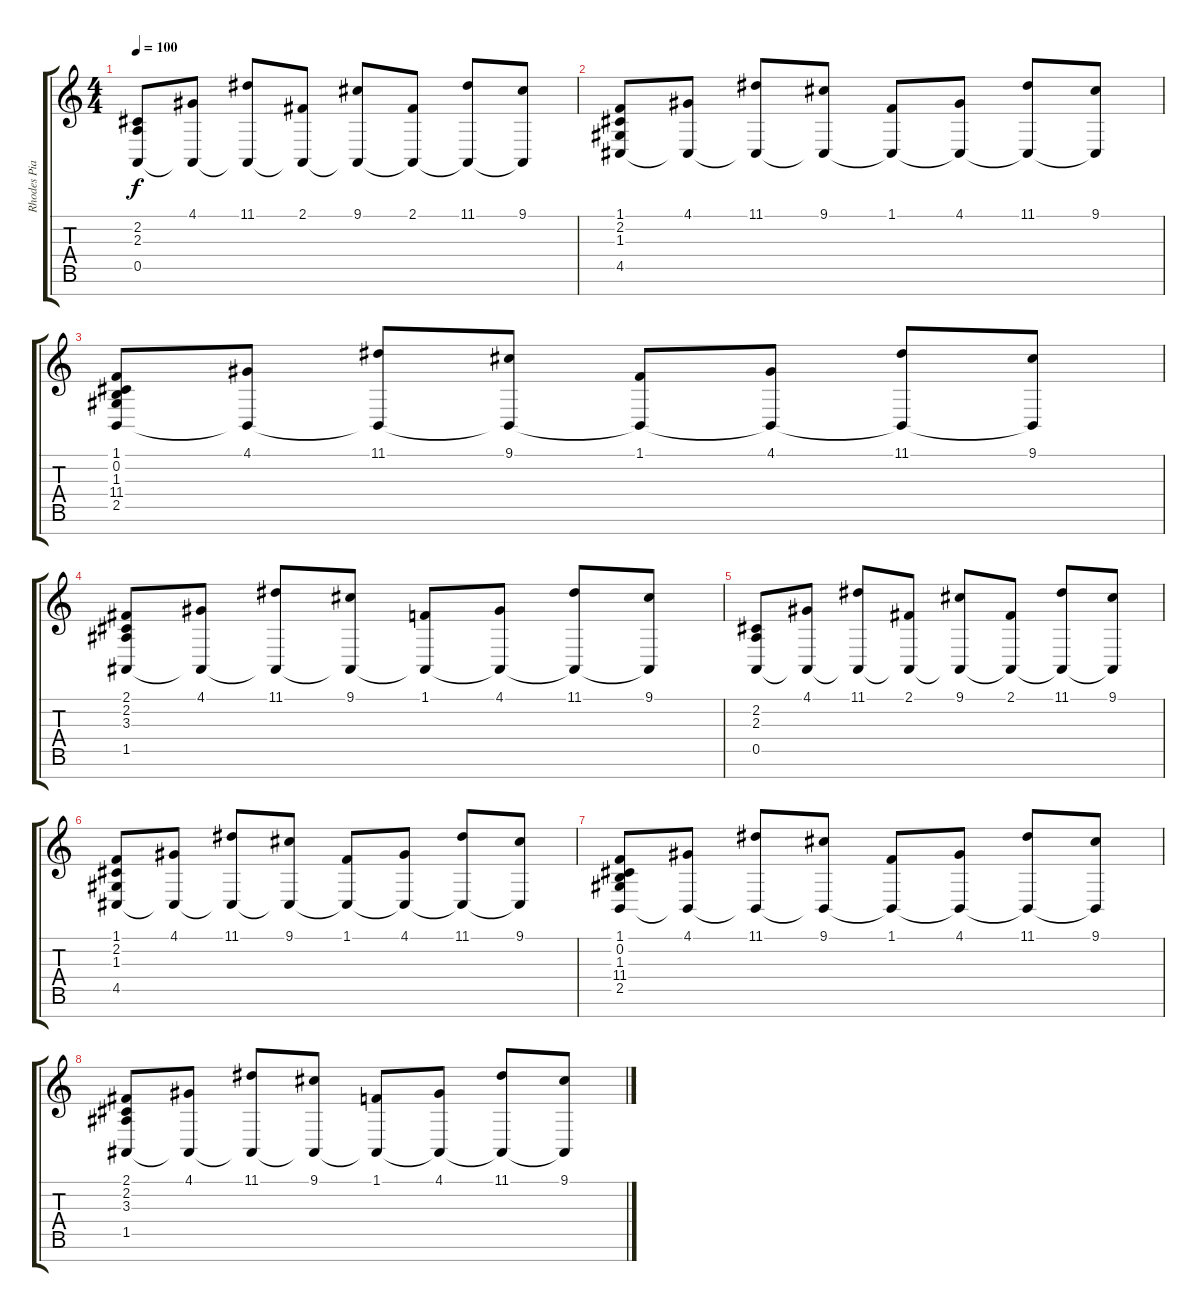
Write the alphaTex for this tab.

\track ("Rhodes Piano" "Rhodes Pia") {instrument electricpiano1}
\staff {score tabs}
\tuning (E4 B3 G3 D3 A2 E2 B1) {hide}
\ts (4 4)
\tempo 100
\clef g2
\ks c
(2.2 2.3 0.5).8{dy f} (4.1 0.5{t}).8 (11.1 0.5{t}).8 (2.1 0.5{t}).8 (9.1 0.5{t}).8 (2.1 0.5{t}).8 (11.1 0.5{t}).8 (9.1 0.5{t}).8 |
(1.1 2.2 1.3 4.5).8 (4.1 4.5{t}).8 (11.1 4.5{t}).8 (9.1 4.5{t}).8 (1.1 4.5{t}).8 (4.1 4.5{t}).8 (11.1 4.5{t}).8 (9.1 4.5{t}).8 |
(1.1 0.2 1.3 11.4 2.5).8 (4.1 2.5{t}).8 (11.1 2.5{t}).8 (9.1 2.5{t}).8 (1.1 2.5{t}).8 (4.1 2.5{t}).8 (11.1 2.5{t}).8 (9.1 2.5{t}).8 |
(2.1 2.2 3.3 1.5).8 (4.1 1.5{t}).8 (11.1 1.5{t}).8 (9.1 1.5{t}).8 (1.1 1.5{t}).8 (4.1 1.5{t}).8 (11.1 1.5{t}).8 (9.1 1.5{t}).8 |
(2.2 2.3 0.5).8 (4.1 0.5{t}).8 (11.1 0.5{t}).8 (2.1 0.5{t}).8 (9.1 0.5{t}).8 (2.1 0.5{t}).8 (11.1 0.5{t}).8 (9.1 0.5{t}).8 |
(1.1 2.2 1.3 4.5).8 (4.1 4.5{t}).8 (11.1 4.5{t}).8 (9.1 4.5{t}).8 (1.1 4.5{t}).8 (4.1 4.5{t}).8 (11.1 4.5{t}).8 (9.1 4.5{t}).8 |
(1.1 0.2 1.3 11.4 2.5).8 (4.1 2.5{t}).8 (11.1 2.5{t}).8 (9.1 2.5{t}).8 (1.1 2.5{t}).8 (4.1 2.5{t}).8 (11.1 2.5{t}).8 (9.1 2.5{t}).8 |
(2.1 2.2 3.3 1.5).8 (4.1 1.5{t}).8 (11.1 1.5{t}).8 (9.1 1.5{t}).8 (1.1 1.5{t}).8 (4.1 1.5{t}).8 (11.1 1.5{t}).8 (9.1 1.5{t}).8
